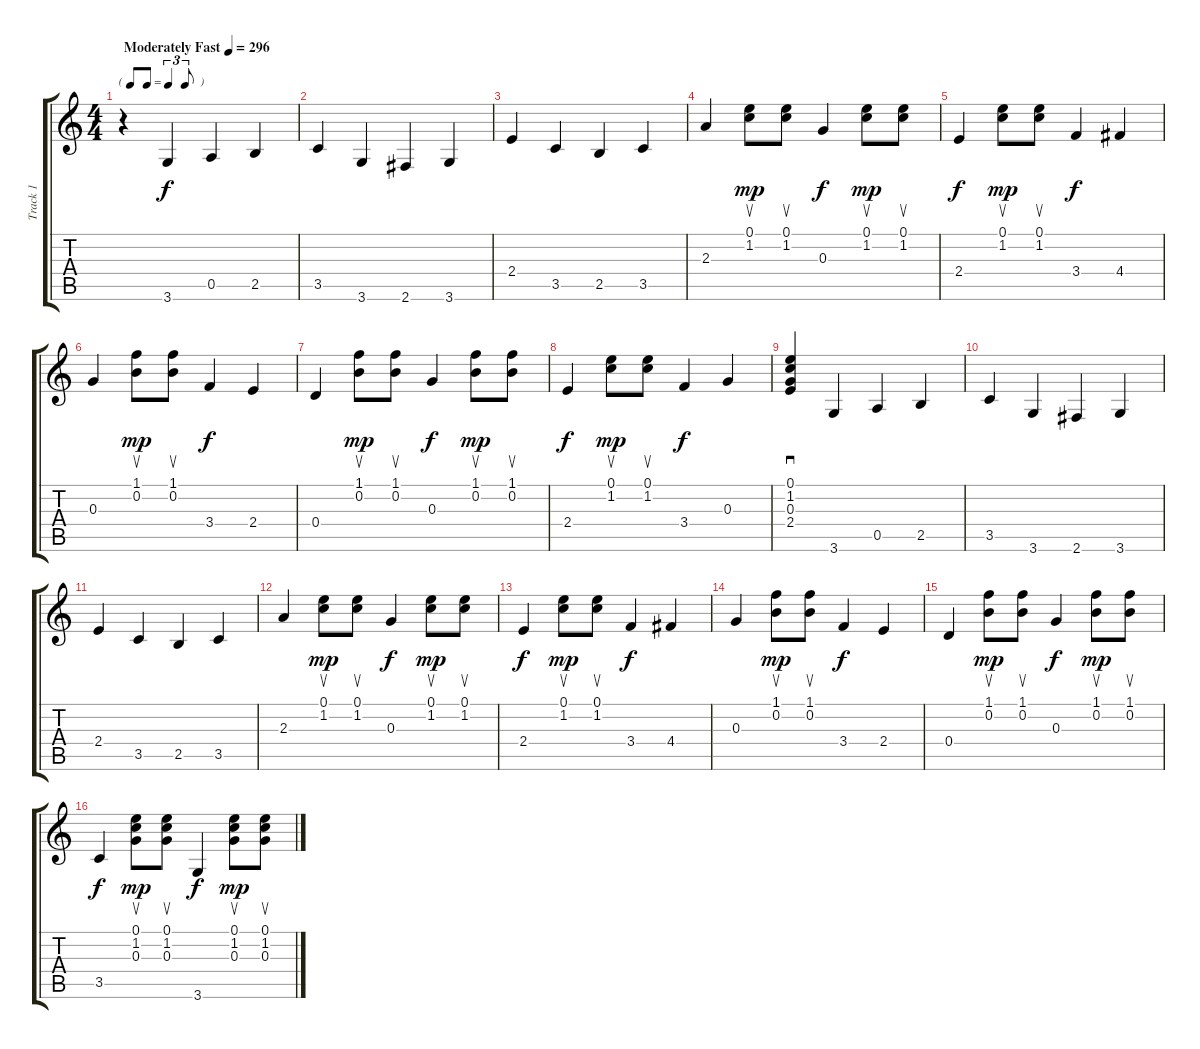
\track ("Track 1" "Track 1") {instrument acousticguitarsteel}
\staff {score tabs}
\tuning (E4 B3 G3 D3 A2 E2) {hide}
\ts (4 4)
\tf triplet8th
\tempo (296 "Moderately Fast")
\clef g2
\ks c
r.4{dy f instrument acousticguitarsteel} 3.6.4 0.5.4 2.5.4 |
3.5.4 3.6.4 2.6.4 3.6.4 |
2.4.4 3.5.4 2.5.4 3.5.4 |
2.3.4 (0.1 1.2).8{su dy mp} (0.1 1.2).8{su} 0.3.4{dy f} (0.1 1.2).8{su dy mp} (0.1 1.2).8{su} |
2.4.4{dy f} (0.1 1.2).8{su dy mp} (0.1 1.2).8{su} 3.4.4{dy f} 4.4.4 |
0.3.4 (1.1 0.2).8{su dy mp} (1.1 0.2).8{su} 3.4.4{dy f} 2.4.4 |
0.4.4 (1.1 0.2).8{su dy mp} (1.1 0.2).8{su} 0.3.4{dy f} (1.1 0.2).8{su dy mp} (1.1 0.2).8{su} |
2.4.4{dy f} (0.1 1.2).8{su dy mp} (0.1 1.2).8{su} 3.4.4{dy f} 0.3.4 |
(0.1 1.2 0.3 2.4).4{sd} 3.6.4 0.5.4 2.5.4 |
3.5.4 3.6.4 2.6.4 3.6.4 |
2.4.4 3.5.4 2.5.4 3.5.4 |
2.3.4 (0.1 1.2).8{su dy mp} (0.1 1.2).8{su} 0.3.4{dy f} (0.1 1.2).8{su dy mp} (0.1 1.2).8{su} |
2.4.4{dy f} (0.1 1.2).8{su dy mp} (0.1 1.2).8{su} 3.4.4{dy f} 4.4.4 |
0.3.4 (1.1 0.2).8{su dy mp} (1.1 0.2).8{su} 3.4.4{dy f} 2.4.4 |
0.4.4 (1.1 0.2).8{su dy mp} (1.1 0.2).8{su} 0.3.4{dy f} (1.1 0.2).8{su dy mp} (1.1 0.2).8{su} |
3.5.4{dy f} (0.1 1.2 0.3).8{su dy mp} (0.1 1.2 0.3).8{su} 3.6.4{dy f} (0.1 1.2 0.3).8{su dy mp} (0.1 1.2 0.3).8{su}
